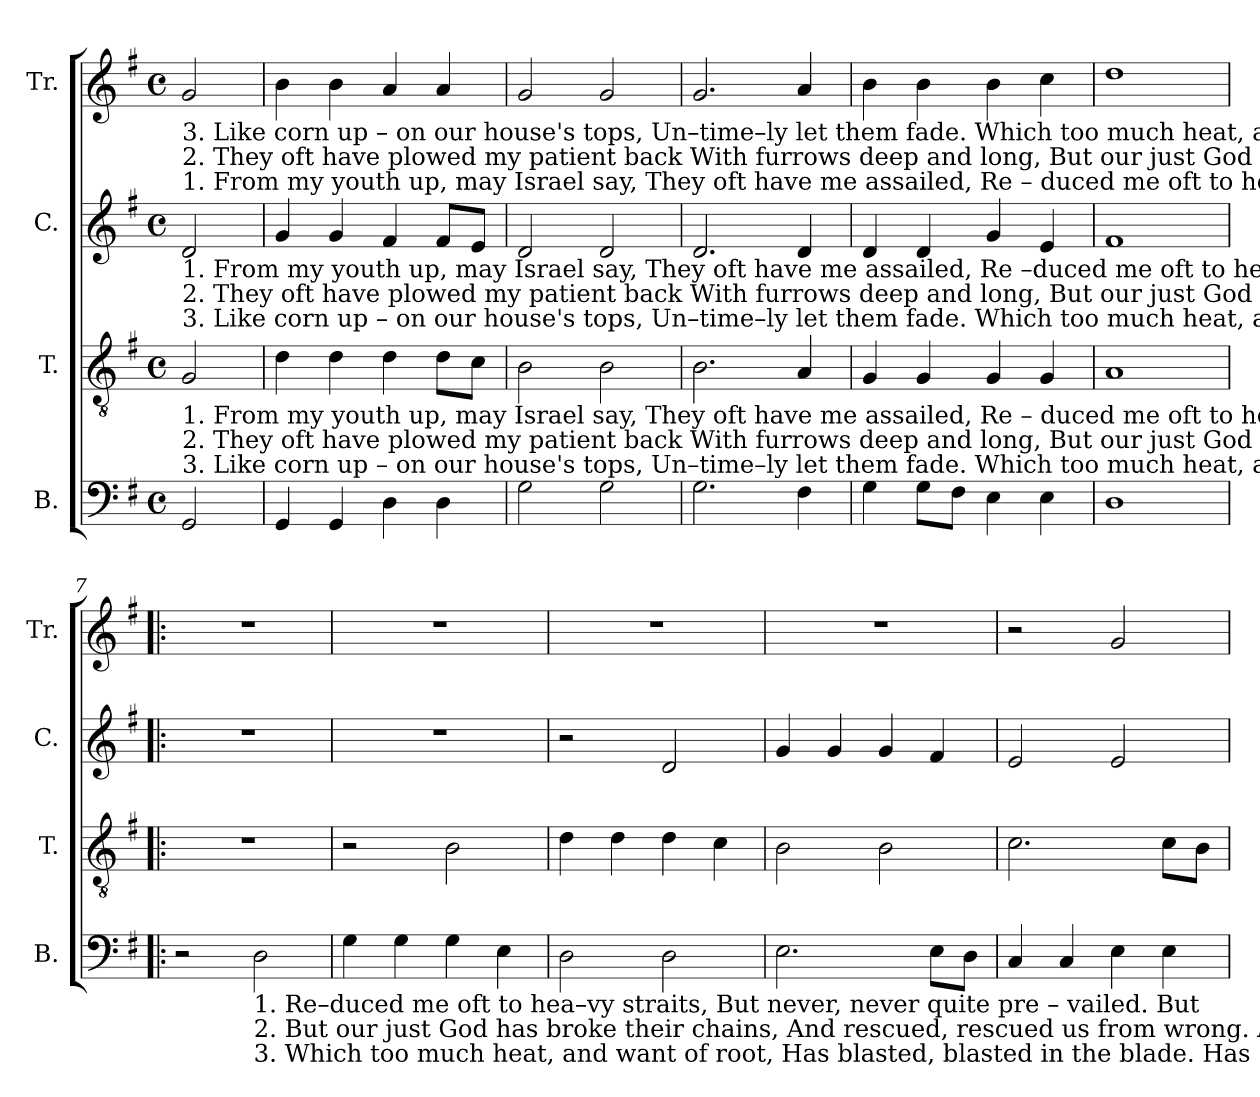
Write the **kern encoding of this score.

**kern	**kern	**kern	**kern
*part4	*part3	*part2	*part1
*staff4	*staff3	*staff2	*staff1
*I"B.	*I"T.	*I"C.	*I"Tr.
*I'B.	*I'T.	*I'C.	*I'Tr.
*clefF4	*clefGv2	*clefG2	*clefG2
*k[f#]	*k[f#]	*k[f#]	*k[f#]
*M4/4	*M4/4	*M4/4	*M4/4
*met(c)	*met(c)	*met(c)	*met(c)
*MM150	*MM150	*MM150	*MM150
=1	=1	=1	=1
!	!	!	!LO:TX:b:t=3. Like corn  up – on our house's tops, Un–time–ly let them fade.                                                                                                Which too much heat, and want of
!	!	!	!LO:TX:b:t=2. They oft have plowed my patient back With furrows deep and long,                                                                                          But   our just God has broke  their
!	!	!	!LO:TX:b:t=1. From  my youth up, may Israel say, They oft have me assailed,                                                                                                   Re – duced me oft to  hea  –  vy
!	!	!LO:TX:b:t=1. From  my youth up, may Israel say, They oft have me assailed,                                                   Re –duced me oft to   hea  –  vy          straits,     But never,  never	!
!	!	!LO:TX:b:t=2. They oft have plowed my patient back With furrows deep and long,                                          But our just God  has  broke  their       chains,  And rescued, rescued	!
!	!	!LO:TX:b:t=3. Like corn  up – on our house's tops, Un–time–ly let them fade.                                                Which too much heat, and want of        root,    Has blasted, blasted	!
!	!LO:TX:b:t=1. From  my youth up, may Israel say, They oft have me assailed,                           Re  – duced me oft to hea – vy        straits,       But    never,  never  quite  pre  –	!	!
!	!LO:TX:b:t=2. They oft have plowed my patient back With furrows deep and long,                  But   our just God has broke their   chains,       And rescued, rescued  us   from	!	!
!	!LO:TX:b:t=3. Like corn  up – on our house's tops, Un–time–ly let them fade.                       Which too much heat, and want  of    root,         Has blasted, blasted   in   the	!	!
2GG/	2G/	2d/	2g/
=2	=2	=2	=2
4GG/	4d\	4g/	4b\
4GG/	4d\	4g/	4b\
4D\	4d\	4f#/	4a/
4D\	8d\L	8f#/L	4a/
.	8c\J	8e/J	.
=3	=3	=3	=3
2G\	2B\	2d/	2g/
2G\	2B\	2d/	2g/
=4	=4	=4	=4
2.G\	2.B\	2.d/	2.g/
4F#\	4A/	4d/	4a/
=5	=5	=5	=5
4G\	4G/	4d/	4b\
8G\L	4G/	4d/	4b\
8F#\J	.	.	.
4E\	4G/	4g/	4b\
4E\	4G/	4e/	4cc\
=6	=6	=6	=6
1D	1A	1f#	1dd
=7!|:	=7!|:	=7!|:	=7!|:
2r	1r	1r	1r
!LO:TX:b:t=1. Re–duced me oft to  hea–vy       straits,     But      never,  never   quite   pre –  vailed.      But	!	!	!
!LO:TX:b:t=2. But our just God has broke their chains,     And rescued, rescued   us      from   wrong.    And	!	!	!
!LO:TX:b:t=3. Which too much heat, and want of root,     Has  blasted, blasted    in      the      blade.     Has	!	!	!
2D\	.	.	.
=8	=8	=8	=8
4G\	2r	1r	1r
4G\	.	.	.
4G\	2B\	.	.
4E\	.	.	.
=9	=9	=9	=9
2D\	4d\	2r	1r
.	4d\	.	.
2D\	4d\	2d/	.
.	4c\	.	.
=10	=10	=10	=10
2.E\	2B\	4g/	1r
.	.	4g/	.
.	2B\	4g/	.
8E\L	.	4f#/	.
8D\J	.	.	.
=11	=11	=11	=11
4C/	2.c\	2e/	2r
4C/	.	.	.
4E\	.	2e/	2g/
4E\	8c\L	.	.
.	8B\J	.	.
=	=	=	=
*-	*-	*-	*-
